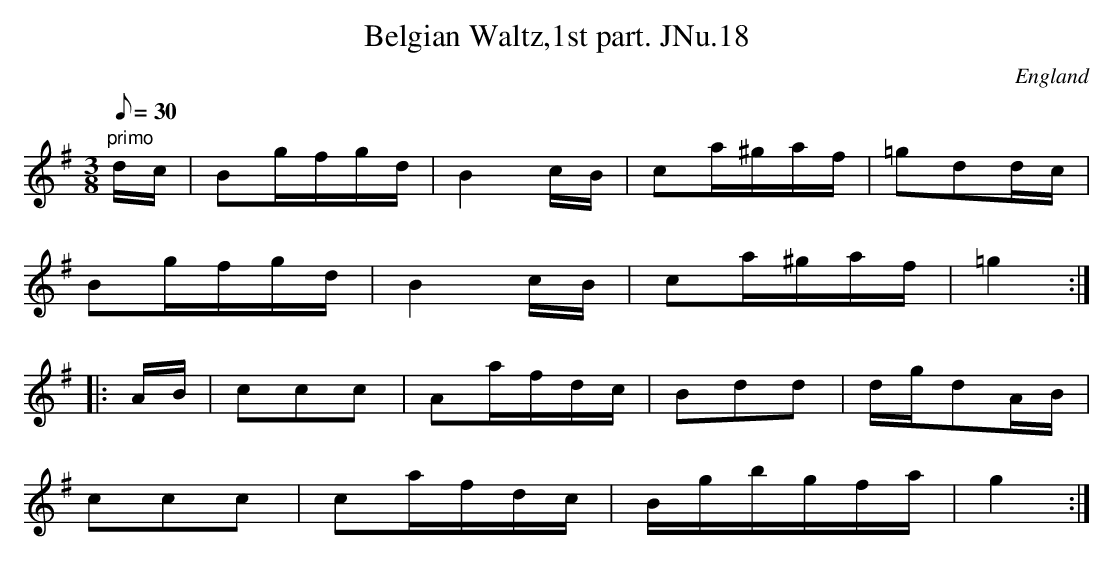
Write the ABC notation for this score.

X:1
T:Belgian Waltz,1st part. JNu.18
M:3/8
L:1/8
Q:30
O:England
K:G
"primo"d/c/|Bg/f/g/d/|B2c/B/|ca/^g/a/f/|=gdd/c/|!
Bg/f/g/d/|B2c/B/|ca/^g/a/f/|=g2::!
A/B/|ccc|Aa/f/d/c/|Bdd|d/g/dA/B/|!
ccc|ca/f/d/c/|B/g/b/g/f/a/|g2:|]
